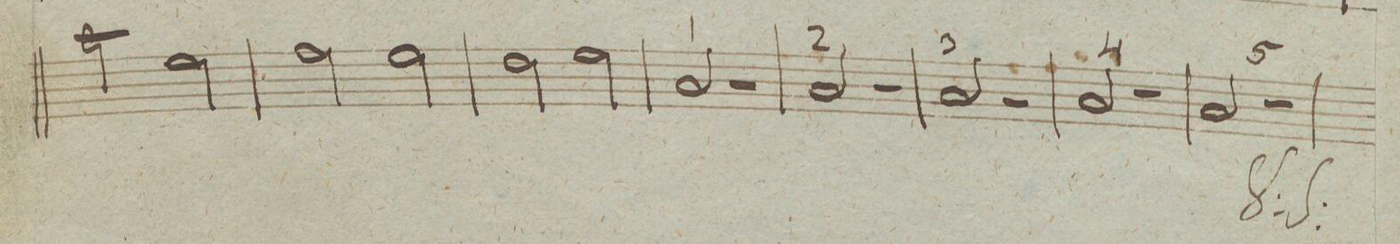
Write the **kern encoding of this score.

**kern	**dynam
*I"Baſso	*
*clefF4	*
*k[]	*
*met(c|)	*
*M2/2	*
2c\	.
2G\	.
=186	=186
2A\	.
2G\	.
=187	=187
2F\	.
2G\	.
=188	=188
2C/	.
2r	.
=189	=189
2C/	.
2r	.
=190	=190
2C/	.
2r	.
=191	=191
2C/	.
2r	.
=192	=192
2C/	.
2r	.
=193	=193
*-	*-
